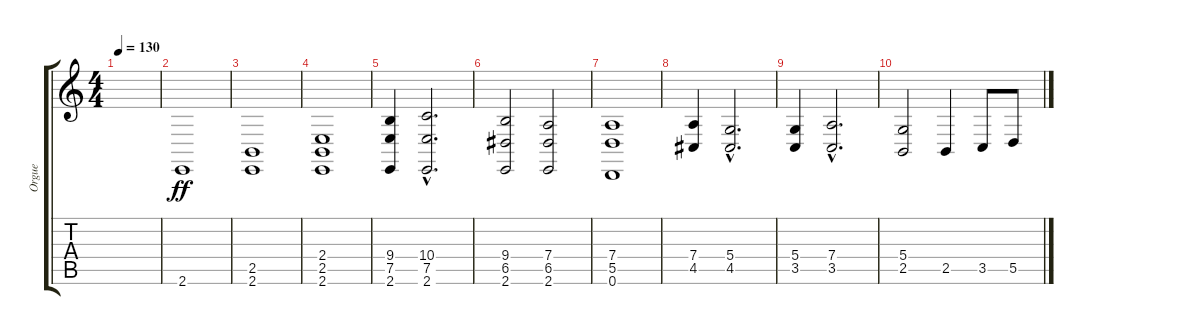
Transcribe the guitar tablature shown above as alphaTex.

\track ("Orgue" "Orgue") {instrument churchorgan}
\staff {score tabs}
\tuning (E4 B3 G3 D3 A2 D2) {hide}
\ts (4 4)
\tempo 130
\clef g2
\ks c
|
2.6.1{dy ff} |
(2.5 2.6).1 |
(2.4 2.5 2.6).1 |
(9.4 7.5 2.6).4 (10.4{hac} 7.5{hac} 2.6{hac}).2{d} |
(9.4 6.5 2.6).2 (7.4 6.5 2.6).2 |
(7.4 5.5 0.6).1 |
(7.4 4.5).4 (5.4{hac} 4.5{hac}).2{d} |
(5.4 3.5).4 (7.4{hac} 3.5{hac}).2{d} |
(5.4 2.5).2 2.5.4 3.5.8 5.5.8
